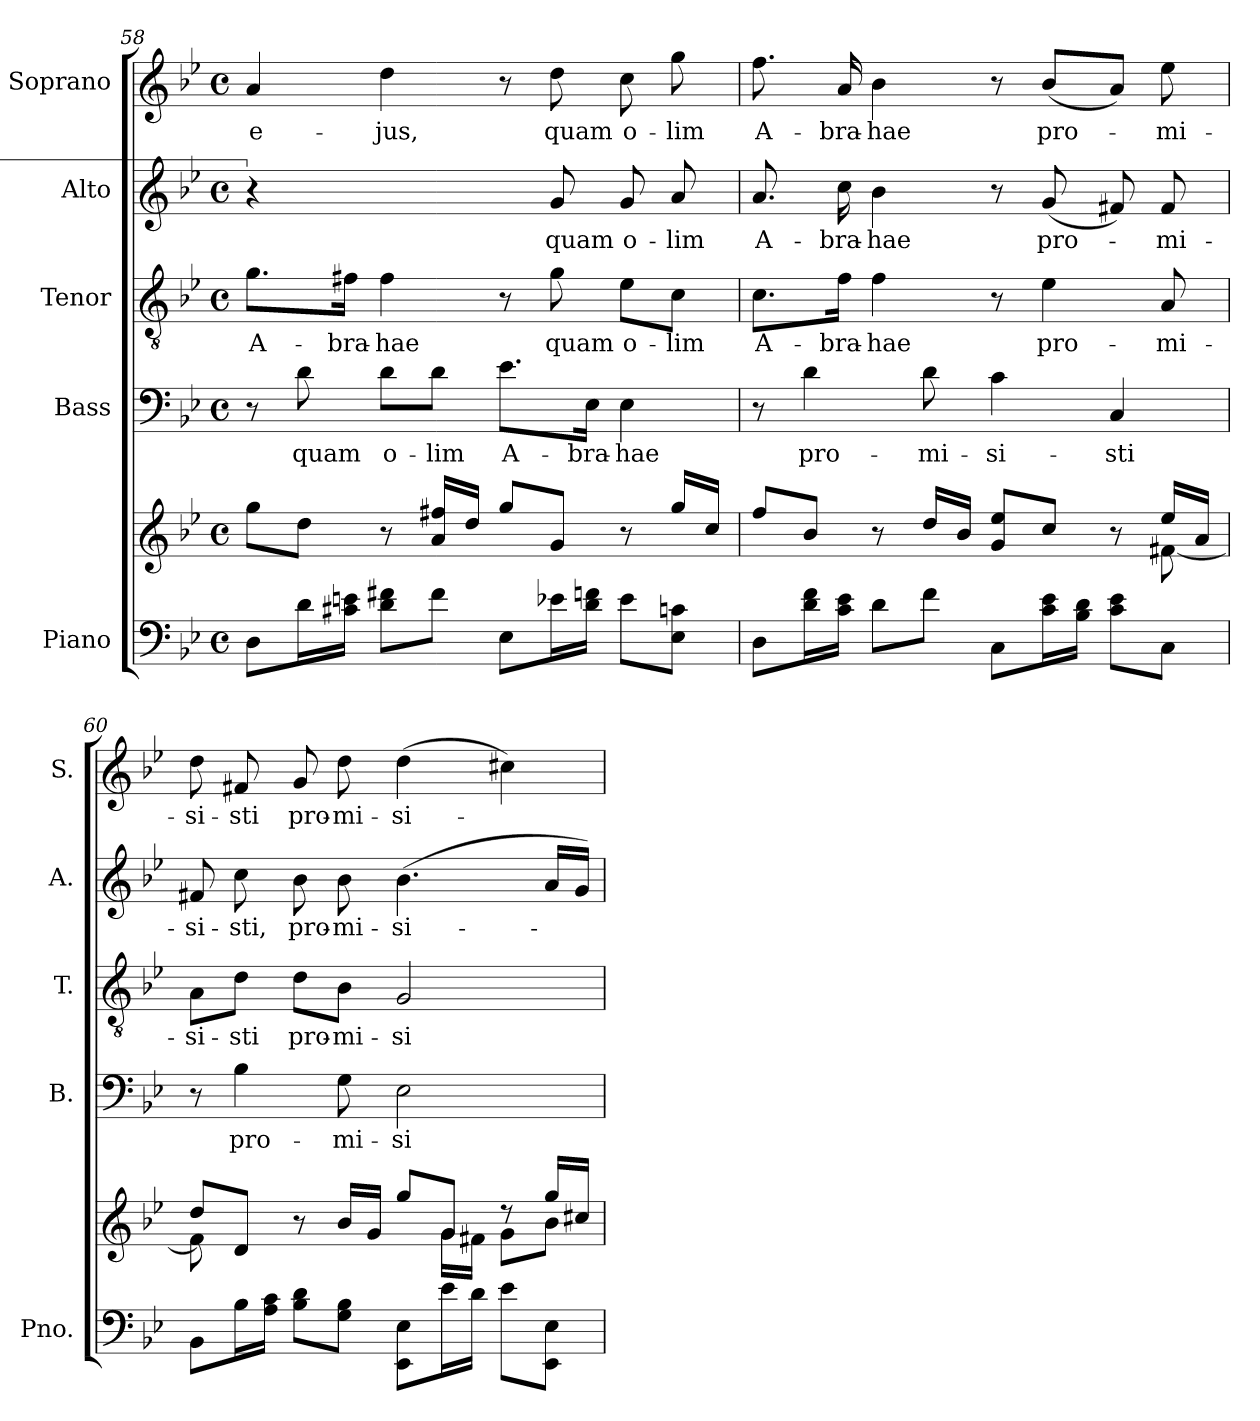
**kern	**kern	**kern	**text	**kern	**text	**kern	**text	**kern	**text
*part5	*part5	*part4	*part4	*part3	*part3	*part2	*part2	*part1	*part1
*staff6	*staff5	*staff4	*staff4	*staff3	*staff3	*staff2	*staff2	*staff1	*staff1
*I"Piano	*	*I"Bass	*	*I"Tenor	*	*I"Alto	*	*I"Soprano	*
*I'Pno.	*	*I'B.	*	*I'T.	*	*I'A.	*	*I'S.	*
*clefF4	*clefG2	*clefF4	*	*clefGv2	*	*clefG2	*	*clefG2	*
*k[b-e-]	*k[b-e-]	*k[b-e-]	*	*k[b-e-]	*	*k[b-e-]	*	*k[b-e-]	*
*B-:	*B-:	*B-:	*	*B-:	*	*B-:	*	*B-:	*
*M4/4	*M4/4	*M4/4	*	*M4/4	*	*M4/4	*	*M4/4	*
*met(c)	*met(c)	*met(c)	*	*met(c)	*	*met(c)	*	*met(c)	*
=58	=58	=58	=58	=58	=58	=58	=58	=58	=58
!	!	!	!	!	!LO:LY:b	!LO:N:vis=2.	!	!	!LO:LY:b
8D\L	8gg\L	8r	.	8.g\L	A-	8%5r	.	4a/	-e-
!	!	!	!LO:LY:b	!	!	!	!	!	!
16d\L	8dd\J	8d\	quam	.	.	.	.	.	.
!	!	!	!	!	!LO:LY:b	!	!	!	!
16c#X\ 16en\JJ	.	.	.	16f#X\Jk	-bra-	.	.	.	.
!	!	!	!LO:LY:b	!	!LO:LY:b	!	!	!	!LO:LY:b
8d\ 8f#X\L	8r	8d\L	o-	4f#\	-hae	.	.	4dd\	-jus,
!	!	!	!LO:LY:b	!	!	!	!	!	!
8f#\J	16a/ 16ff#X/LL	8d\J	-lim	.	.	.	.	.	.
.	16dd/JJ	.	.	.	.	.	.	.	.
!	!	!	!LO:LY:b	!	!	!	!	!	!
8E-\L	8gg/L	8.e-\L	A-	8r	.	.	.	8r	.
!	!	!	!	!	!LO:LY:b	!	!LO:LY:b	!	!LO:LY:b
16e-X\L	8g/J	.	.	8g\	quam	8g/	quam	8dd\	quam
!	!	!	!LO:LY:b	!	!	!	!	!	!
16d\ 16fn\JJ	.	16E-\Jk	-bra-	.	.	.	.	.	.
!	!	!	!LO:LY:b	!	!LO:LY:b	!	!LO:LY:b	!	!LO:LY:b
8e-\L	8r	4E-\	-hae	8e-\L	o-	8g/	o-	8cc\	o-
!	!	!	!	!	!LO:LY:b	!	!LO:LY:b	!	!LO:LY:b
8E-\ 8cn\J	16gg/LL	.	.	8c\J	-lim	8a/	-lim	8gg\	-lim
.	16cc/JJ	.	.	.	.	.	.	.	.
=59	=59	=59	=59	=59	=59	=59	=59	=59	=59
*	*^	*	*	*	*	*	*	*	*
!	!	!	!	!	!	!LO:LY:b	!	!LO:LY:b	!	!LO:LY:b
8D\L	8ff/L	2..ryy	8r	.	8.c\L	A-	8.a/	A-	8.ff\	A-
!	!	!	!	!LO:LY:b	!	!	!	!	!	!
16d\ 16f\L	8b-/J	.	4d\	pro-	.	.	.	.	.	.
!	!	!	!	!	!	!LO:LY:b	!	!LO:LY:b	!	!LO:LY:b
16c\ 16e-\JJ	.	.	.	.	16f\Jk	-bra-	16cc\	-bra-	16a/	bra-
!	!	!	!	!	!	!LO:LY:b	!	!LO:LY:b	!	!LO:LY:b
8d\L	8r	.	.	.	4f\	-hae	4b-\	-hae	4b-\	-hae
!	!	!	!	!LO:LY:b	!	!	!	!	!	!
8f\J	16dd/LL	.	8d\	-mi-	.	.	.	.	.	.
.	16b-/JJ	.	.	.	.	.	.	.	.	.
!	!	!	!	!LO:LY:b	!	!	!	!	!	!
8C\L	8g/ 8ee-/L	.	4c\	-si-	8r	.	8r	.	8r	.
!	!	!	!	!	!	!LO:LY:b	!	!LO:LY:b	!	!LO:LY:b
16c\ 16e-\L	8cc/J	.	.	.	4e-\	pro-	(<8g/	pro-	(<8b-/L	-pro-
16B-\ 16d\JJ	.	.	.	.	.	.	.	.	.	.
!	!	!	!	!LO:LY:b	!	!	!	!	!	!
8c\ 8e-\L	8r	.	4C/	-sti	.	.	8f#X/)	.	8a/J)	.
!	!	!	!	!	!	!LO:LY:b	!	!LO:LY:b	!	!LO:LY:b
8C\J	16ee-/LL	[8f#X\	.	.	8A/	-mi-	8f#/	-mi-	8ee-\	-mi-
.	16a/JJ	.	.	.	.	.	.	.	.	.
!!LO:LB:g=z
=60	=60	=60	=60	=60	=60	=60	=60	=60	=60	=60
!	!	!	!	!	!	!LO:LY:b	!	!LO:LY:b	!	!LO:LY:b
8BB-\L	8dd/L	8f#\]	8r	.	8A\L	-si-	8f#X/	si-	8dd\	-si-
!	!	!	!	!LO:LY:b	!	!LO:LY:b	!	!LO:LY:b	!	!LO:LY:b
16B-\L	8d/J	2ryy	4B-\	pro-	8d\J	-sti	8cc\	-sti,	8f#X/	-sti
16A\ 16c\JJ	.	.	.	.	.	.	.	.	.	.
!	!	!	!	!	!	!LO:LY:b	!	!LO:LY:b	!	!LO:LY:b
8B-\ 8d\L	8r	.	.	.	8d\L	pro-	8b-\	pro-	8g/	pro-
!	!	!	!	!LO:LY:b	!	!LO:LY:b	!	!LO:LY:b	!	!LO:LY:b
8G\ 8B-\J	16b-/LL	.	8G\	-mi-	8B-\J	-mi-	8b-\	-mi-	8dd\	-mi-
.	16g/JJ	.	.	.	.	.	.	.	.	.
!	!	!	!	!LO:LY:b	!	!LO:LY:b	!	!LO:LY:b	!	!LO:LY:b
8EE-\ 8E-\L	8gg/L	.	2E-\	-si-	2G/	-si-	(>4.b-\	-si-	(>4dd\	-si-
16e-\L	8g/J	16g\LL	.	.	.	.	.	.	.	.
16d\JJ	.	16f#X\JJ	.	.	.	.	.	.	.	.
8e-\L	8r	8g\L	.	.	.	.	.	.	4cc#X\)	.
8EE-\ 8E-\J	16gg/LL	8b-\J	.	.	.	.	16a/LL	.	.	.
.	16cc#X/JJ	.	.	.	.	.	16g/JJ)	.	.	.
*	*v	*v	*	*	*	*	*	*	*	*
=	=	=	=	=	=	=	=	=	=
*-	*-	*-	*-	*-	*-	*-	*-	*-	*-
